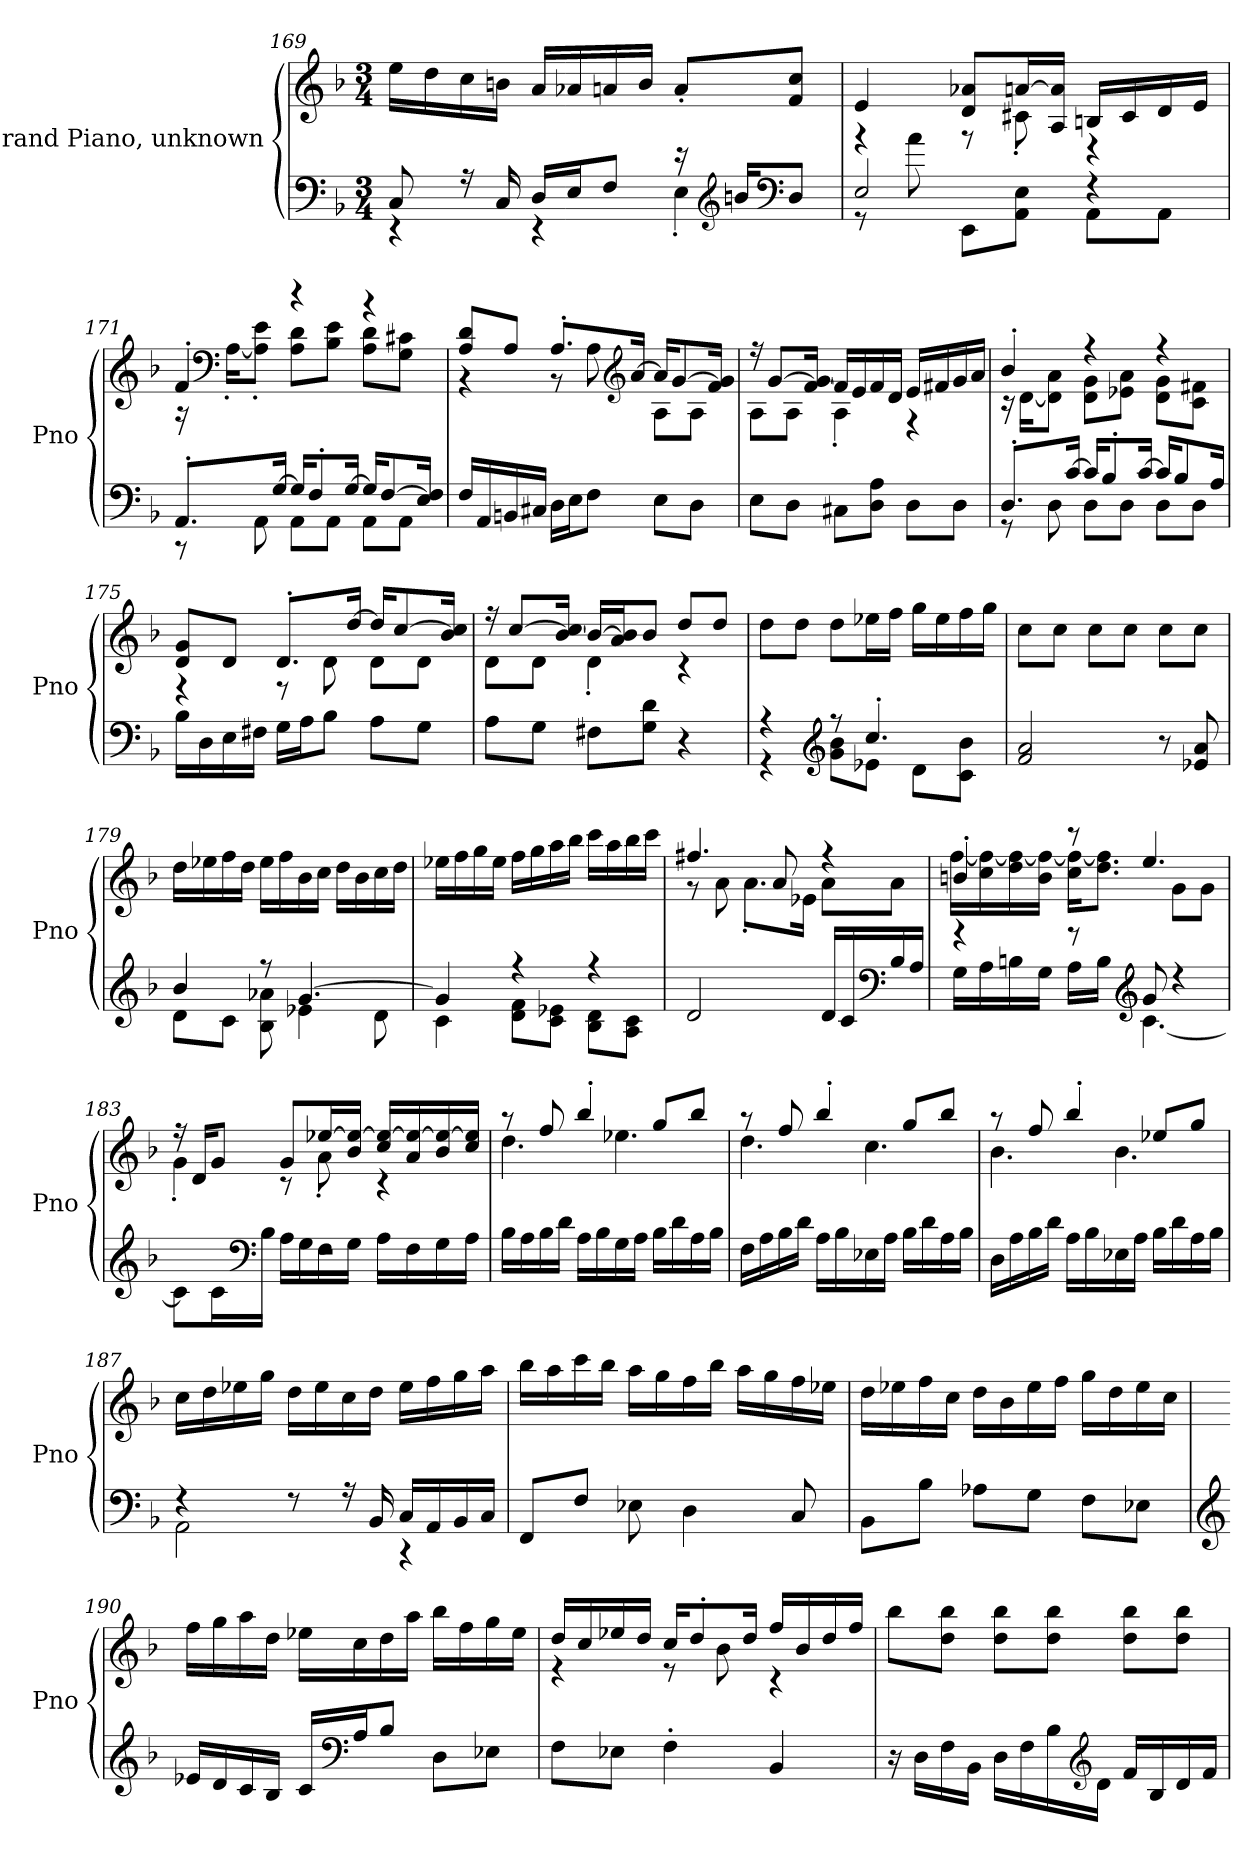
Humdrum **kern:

**kern	**kern
*part1	*part1
*staff2	*staff1
*I"Grand Piano, unknown	*
*I'Pno	*
*clefF4	*clefG2
*k[b-]	*k[b-]
*M3/4	*M3/4
=169	=169
*^	*
8C/	4r	16ee\LL
.	.	16dd\
16r	.	16cc\
16C/	.	16bn\JJ
16D/LL	4r	16a/LL
16E/J	.	16a-X/
8F/J	.	16an/
.	.	16b/JJ
16r	4E'\	8a'/L
*clefG2	*	*
16bn/KL	.	.
*clefF4	*	*
8D/J	.	8f/ 8cc/J
!!LO:PB:g=z
=170	=170	=170
*	*	*^
2E/	8r	4e/	4r
.	8a\	.	.
.	8EE\L	8d/ 8a-X/L	8r
.	8AA\ 8E\J	[16an/L	8c#X'\
.	.	16A/ 16a/]JJ	.
4r	8AA\L	16Bn/LL	4r
.	.	16c#/	.
.	8AA\J	16d/	.
.	.	16e/JJ	.
=171	=171	=171	=171
8.AA'/L	8r	4f'/	16r
*	*	*clefF4	*
.	.	.	[16A'\KL
.	8AA\	.	8A\]' 8e\'J
[16G/Jk	.	.	.
16G/KL]	8AA\L	4r	8A\ 8d\L
8F'/	.	.	.
.	8AA\J	.	8B-\ 8e\J
[16G/Jk	.	.	.
16G/KL]	8AA\L	4r	8A\ 8d\L
[8F/	.	.	.
.	8AA\J	.	8G\ 8c#X\J
16E/ 16F/]Jk	.	.	.
*v	*v	*	*
=172	=172	=172
16F/LL	8A/ 8d/L	4r
16AA/	.	.
16BBn/	8A/J	.
16C#X/JJ	.	.
16D\LL	8.A'/L	8r
16E\J	.	.
8F\J	.	8A\
*	*clefG2	*
.	[16a/Jk	.
8E\L	16a/KL]	8A\L
.	[8g/	.
8D\J	.	8A\J
.	16f/ 16g/]Jk	.
!!LO:LB:g=z	!!
=173	=173	=173
8E\L	16r	8A\L
.	[8g/L	.
8D\J	.	8A\J
.	[16f/ 16g/]Jk	.
8C#X\L	16f/LL]	4A'\
.	16e/	.
8D\ 8A\J	16f/	.
.	16d/JJ	.
8D\L	16e/LL	4r
.	16f#X/	.
8D\J	16g/	.
.	16a/JJ	.
=174	=174	=174
*^	*	*
8.D'/L	8r	4b-'/	16r
.	.	.	[16d\KL
.	8D\	.	8d\] 8a\J
[16c/Jk	.	.	.
16c/KL]	8D\L	4r	8d\ 8g\L
8B-'/	.	.	.
.	8D\J	.	8e-X\ 8a\J
[16c/Jk	.	.	.
16c/KL]	8D\L	4r	8d\ 8g\L
8B-/	.	.	.
.	8D\J	.	8c\ 8f#X\J
16A/Jk	.	.	.
*v	*v	*	*
=175	=175	=175
16B-\LL	8d/ 8g/L	4r
16D\	.	.
16E\	8d/J	.
16F#X\JJ	.	.
16G\LL	8.d'/L	8r
16A\J	.	.
8B-\J	.	8d\
.	[16dd/Jk	.
8A\L	16dd/KL]	8d\L
.	[8cc/	.
8G\J	.	8d\J
.	16b-/ 16cc/]Jk	.
!!LO:LB:g=z	!!
=176	=176	=176
8A\L	16r	8d\L
.	[8cc/L	.
8G\J	.	8d\J
.	[16b-/ 16cc/]Jk	.
8F#X\L	16b-/LL_	4d'\
.	16a/ 16b-/]J	.
8G\ 8d\J	8b-/J	.
4r	8dd/L	4r
.	8dd/J	.
*	*v	*v
=177	=177
*^	*
4r	4r	8dd\L
.	.	8dd\J
*clefG2	*	*
8r	8g\ 8b-\L	8dd\L
4.cc'/	8e-X\J	16ee-X\L
.	.	16ff\JJ
.	8d\L	16gg\LL
.	.	16ee-\
.	8c\ 8b-\J	16ff\
.	.	16gg\JJ
*v	*v	*
=178	=178
2f/ 2a/	8cc\L
.	8cc\J
.	8cc\L
.	8cc\J
8r	8cc\L
8e-X/ 8a/	8cc\J
=179	=179
*^	*
4b-/	8d\L	16dd\LL
.	.	16ee-X\
.	8c\J	16ff\
.	.	16dd\JJ
8r	8B-\ 8a-X\	16ee-\LL
.	.	16ff\
[4.g/	4e-X\	16b-\
.	.	16cc\JJ
.	.	16dd\LL
.	.	16b-\
.	8d\	16cc\
.	.	16dd\JJ
!!LO:LB:g=z
=180	=180	=180
4g/]	4c\	16ee-X\LL
.	.	16ff\
.	.	16gg\
.	.	16ee-\JJ
4r	8d\ 8f\L	16ff\LL
.	.	16gg\
.	8c\ 8e-X\J	16aa\
.	.	16bb-\JJ
4r	8B-\ 8d\L	16ccc\LL
.	.	16aa\
.	8A\ 8c\J	16bb-\
.	.	16ccc\JJ
*v	*v	*
=181	=181
*	*^
2d/	4.ff#X/	8r
.	.	8a\
.	.	8.a'\L
.	8a/	.
.	.	16e-X\Jk
16d/LL	4r	8a\L
16c/	.	.
*clefF4	*	*
16B-/	.	8a\J
16A/JJ	.	.
=182	=182	=182
*^	*	*
4r	16G\LL	4bn'/	[16ff\LL
.	16A\	.	16cc\ 16ff\_
.	16Bn\	.	16dd\ 16ff\_
.	16G\JJ	.	16b\ 16ff\_JJ
8r	16A\LL	8r	16cc\ 16ff\_KL
.	16B\JJ	.	8.dd\ 8.ff\]J
*clefG2	*	*	*
8g/	[4.c\	4.ee/	.
4r	.	.	8g\L
.	.	.	8g\J
!!LO:LB:g=z	!!
=183	=183	=183	=183
2.r	8c\L]	16r	4g'\
.	.	16d/KL	.
.	16c\L	8g/J	.
*clefF4	*	*	*
.	16B-\JJ	.	.
.	16A\LL	8g/L	8r
.	16G\	.	.
.	16F\	[16ee-X/L	8a'\
.	16G\JJ	16b-/ 16ee-/_JJ	.
.	16A\LL	16cc/ 16ee-/_LL	4r
.	16F\	16a/ 16ee-/_	.
.	16G\	16b-/ 16ee-/_	.
.	16A\JJ	16cc/ 16ee-/]JJ	.
*v	*v	*	*
=184	=184	=184
16B-\LL	8r	4.dd\
16A\	.	.
16B-\	8ff/	.
16d\JJ	.	.
16A\LL	4bb-'/	.
16B-\	.	.
16G\	.	4.ee-X\
16A\JJ	.	.
16B-\LL	8gg/L	.
16d\	.	.
16A\	8bb-/J	.
16B-\JJ	.	.
=185	=185	=185
16F\LL	8r	4.dd\
16A\	.	.
16B-\	8ff/	.
16d\JJ	.	.
16A\LL	4bb-'/	.
16B-\	.	.
16E-X\	.	4.cc\
16A\JJ	.	.
16B-\LL	8gg/L	.
16d\	.	.
16A\	8bb-/J	.
16B-\JJ	.	.
!!LO:LB:g=z	!!
=186	=186	=186
16D\LL	8r	4.b-\
16A\	.	.
16B-\	8ff/	.
16d\JJ	.	.
16A\LL	4bb-'/	.
16B-\	.	.
16E-X\	.	4.b-\
16A\JJ	.	.
16B-\LL	8ee-X/L	.
16d\	.	.
16A\	8gg/J	.
16B-\JJ	.	.
*	*v	*v
=187	=187
*^	*
4r	2AA\	16cc\LL
.	.	16dd\
.	.	16ee-X\
.	.	16gg\JJ
8r	.	16dd\LL
.	.	16ee-\
16r	.	16cc\
16BB-/	.	16dd\JJ
16C/LL	4r	16ee-\LL
16AA/	.	16ff\
16BB-/	.	16gg\
16C/JJ	.	16aa\JJ
*v	*v	*
=188	=188
8FF/L	16bb-\LL
.	16aa\
8F/J	16ccc\
.	16bb-\JJ
8E-X\	16aa\LL
.	16gg\
4D\	16ff\
.	16bb-\JJ
.	16aa\LL
.	16gg\
8C/	16ff\
.	16ee-X\JJ
!!LO:PB:g=z
=189	=189
8BB-\L	16dd\LL
.	16ee-X\
8B-\J	16ff\
.	16cc\JJ
8A-X\L	16dd\LL
.	16b-\
8G\J	16ee-\
.	16ff\JJ
8F\L	16gg\LL
.	16dd\
8E-X\J	16ee-\
.	16cc\JJ
=190	=190
*clefG2	*
16e-X/LL	16ff\LL
16d/	16gg\
16c/	16aa\
16B-/JJ	16dd\JJ
16c/LL	16ee-X\LL
*clefF4	*
16A/J	16cc\
8B-/J	16dd\
.	16aa\JJ
8D\L	16bb-\LL
.	16ff\
8E-X\J	16gg\
.	16ee-\JJ
=191	=191
*	*^
8F\L	16dd/LL	4r
.	16cc/	.
8E-X\J	16ee-X/	.
.	16dd/JJ	.
4F'\	16cc/KL	8r
.	8dd'/	.
.	.	8b-\
.	16dd/Jk	.
4BB-/	16ff/LL	4r
.	16b-/	.
.	16dd/	.
.	16ff/JJ	.
*	*v	*v
!!LO:LB:g=z
=192	=192
16r	8bb-\L
16D\LL	.
16F\	8dd\ 8bb-\J
16BB-\JJ	.
16D\LL	8dd\ 8bb-\L
16F\	.
16B-\	8dd\ 8bb-\J
*clefG2	*
16d\JJ	.
16f/LL	8dd\ 8bb-\L
16B-/	.
16d/	8dd\ 8bb-\J
16f/JJ	.
=	=
*-	*-
